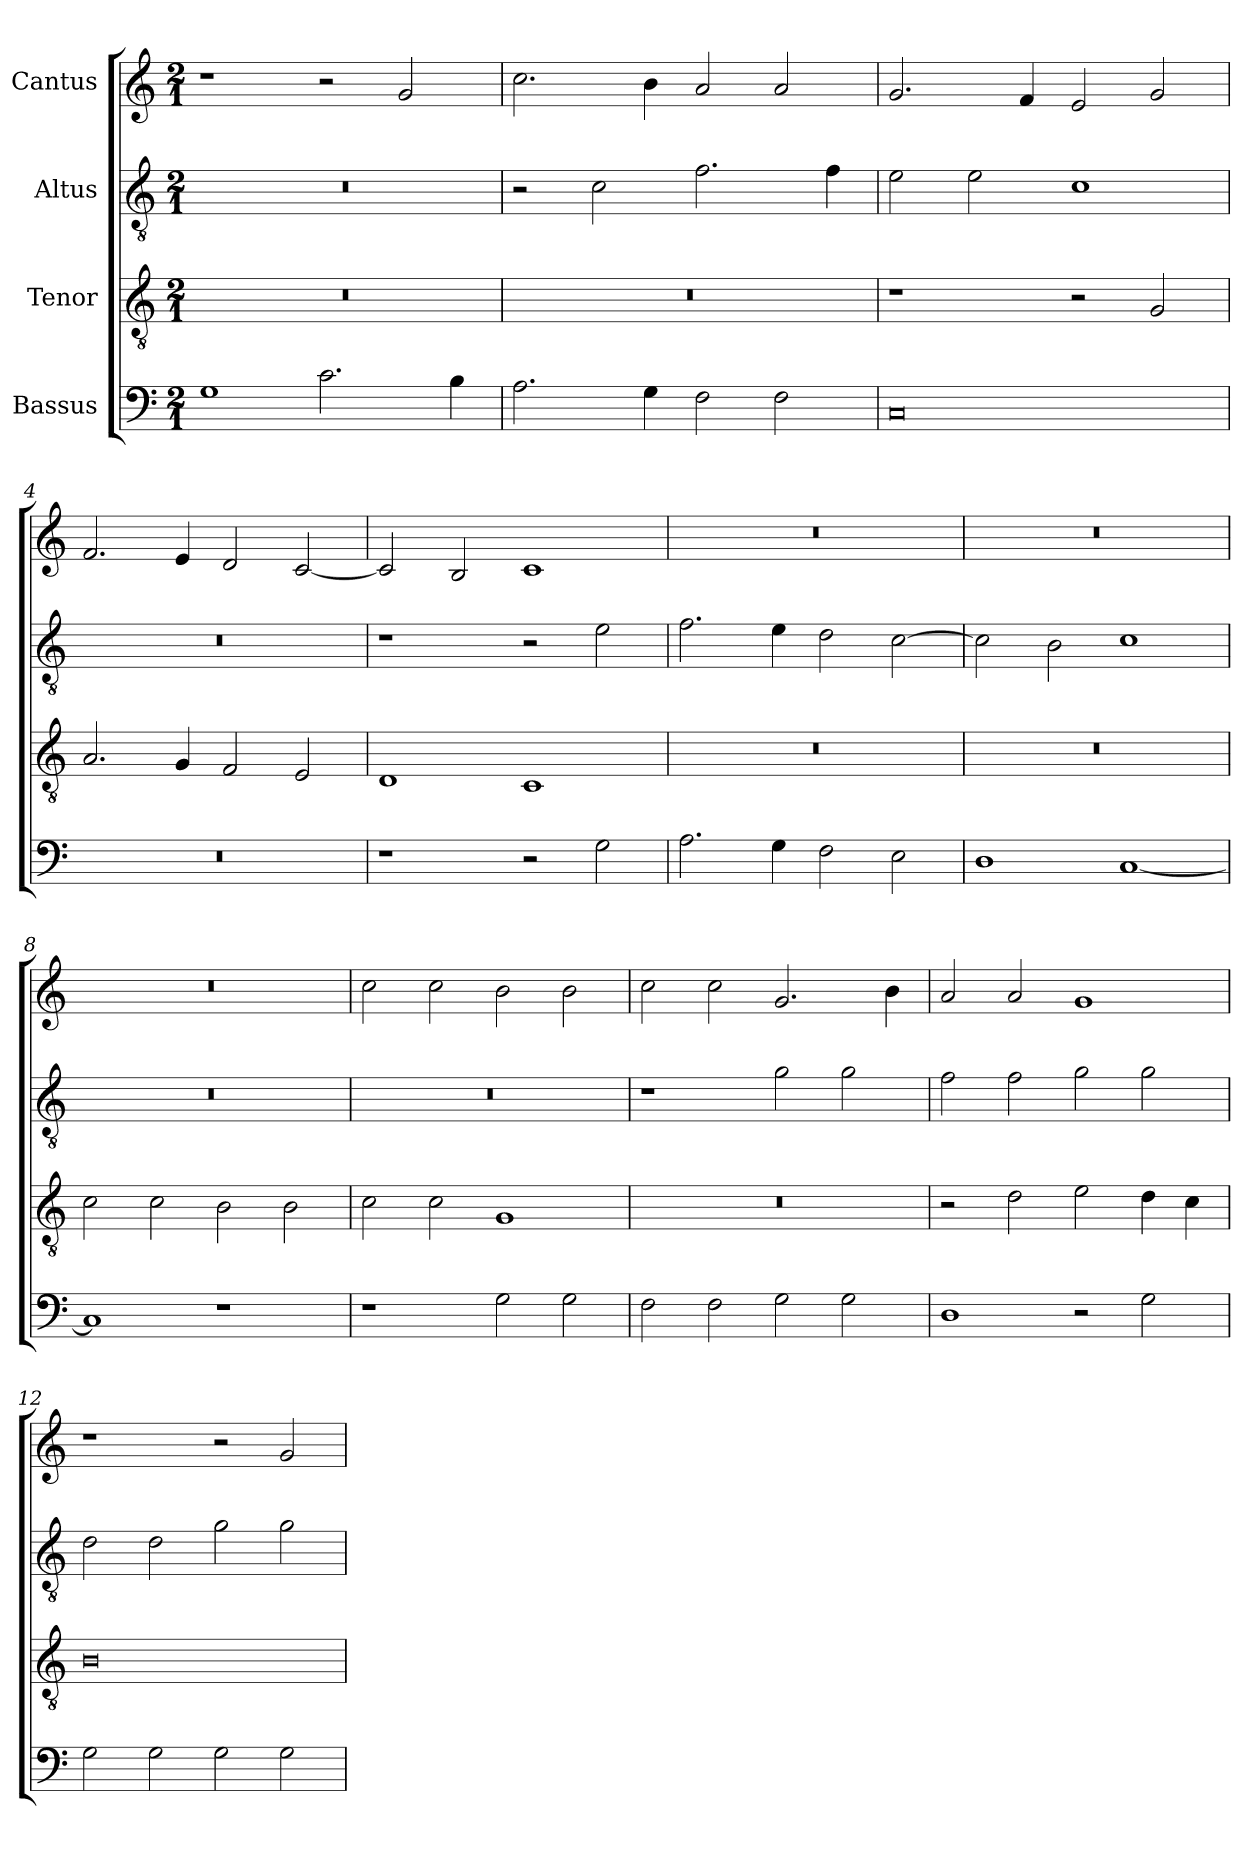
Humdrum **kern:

**kern	**kern	**kern	**kern
*part4	*part3	*part2	*part1
*staff4	*staff3	*staff2	*staff1
*I"Bassus	*I"Tenor	*I"Altus	*I"Cantus
!!LO:PB:g=z
*clefF4	*clefGv2	*clefGv2	*clefG2
*	*ITrd7c12	*ITrd7c12	*
*k[]	*k[]	*k[]	*k[]
*C:	*C:	*C:	*C:
*M2/1	*M2/1	*M2/1	*M2/1
*MM320	*MM320	*MM320	*MM320
=1	=1	=1	=1
!	!LO:N:vis=1	!LO:N:vis=1	!
1Gi	0r	0r	1r
2.ci\	.	.	2r
.	.	.	2gi/
4Bi\	.	.	.
=2	=2	=2	=2
!	!LO:N:vis=1	!	!
2.Ai\	0r	2r	2.cci\
.	.	2Ci\	.
4Gi\	.	.	4bi\
2Fi\	.	2.Fi\	2ai/
2Fi\	.	.	2ai/
.	.	4Fi\	.
=3	=3	=3	=3
0Ci	1r	2Ei\	2.gi/
.	.	2Ei\	.
.	.	.	4fi/
.	2r	1Ci	2ei/
.	2GGi/	.	2gi/
=4	=4	=4	=4
!LO:N:vis=1	!	!LO:N:vis=1	!
0r	2.AAi/	0r	2.fi/
.	4GGi/	.	4ei/
.	2FFi/	.	2di/
.	2EEi/	.	[<2ci/
=5	=5	=5	=5
1r	1DDi	1r	2ci/]
.	.	.	2Bi/
2r	1CCi	2r	1ci
2Gi\	.	2Ei\	.
!!LO:LB:g=z
=6	=6	=6	=6
!	!LO:N:vis=1	!	!LO:N:vis=1
2.Ai\	0r	2.Fi\	0r
4Gi\	.	4Ei\	.
2Fi\	.	2Di\	.
2Ei\	.	[>2Ci\	.
=7	=7	=7	=7
!	!LO:N:vis=1	!	!LO:N:vis=1
1Di	0r	2Ci\]	0r
.	.	2BBi\	.
[<1Ci	.	1Ci	.
=8	=8	=8	=8
!	!	!LO:N:vis=1	!LO:N:vis=1
1Ci]	2Ci\	0r	0r
.	2Ci\	.	.
1r	2BBi\	.	.
.	2BBi\	.	.
=9	=9	=9	=9
!	!	!LO:N:vis=1	!
1r	2Ci\	0r	2cci\
.	2Ci\	.	2cci\
2Gi\	1GGi	.	2bi\
2Gi\	.	.	2bi\
=10	=10	=10	=10
!	!LO:N:vis=1	!	!
2Fi\	0r	1r	2cci\
2Fi\	.	.	2cci\
2Gi\	.	2Gi\	2.gi/
2Gi\	.	2Gi\	.
.	.	.	4bi\
!!LO:LB:g=z
=11	=11	=11	=11
1Di	2r	2Fi\	2ai/
.	2Di\	2Fi\	2ai/
2r	2Ei\	2Gi\	1gi
2Gi\	4Di\	2Gi\	.
.	4Ci\	.	.
=12	=12	=12	=12
2Gi\	0BBi	2Di\	1r
2Gi\	.	2Di\	.
2Gi\	.	2Gi\	2r
2Gi\	.	2Gi\	2gi/
=	=	=	=
*-	*-	*-	*-
